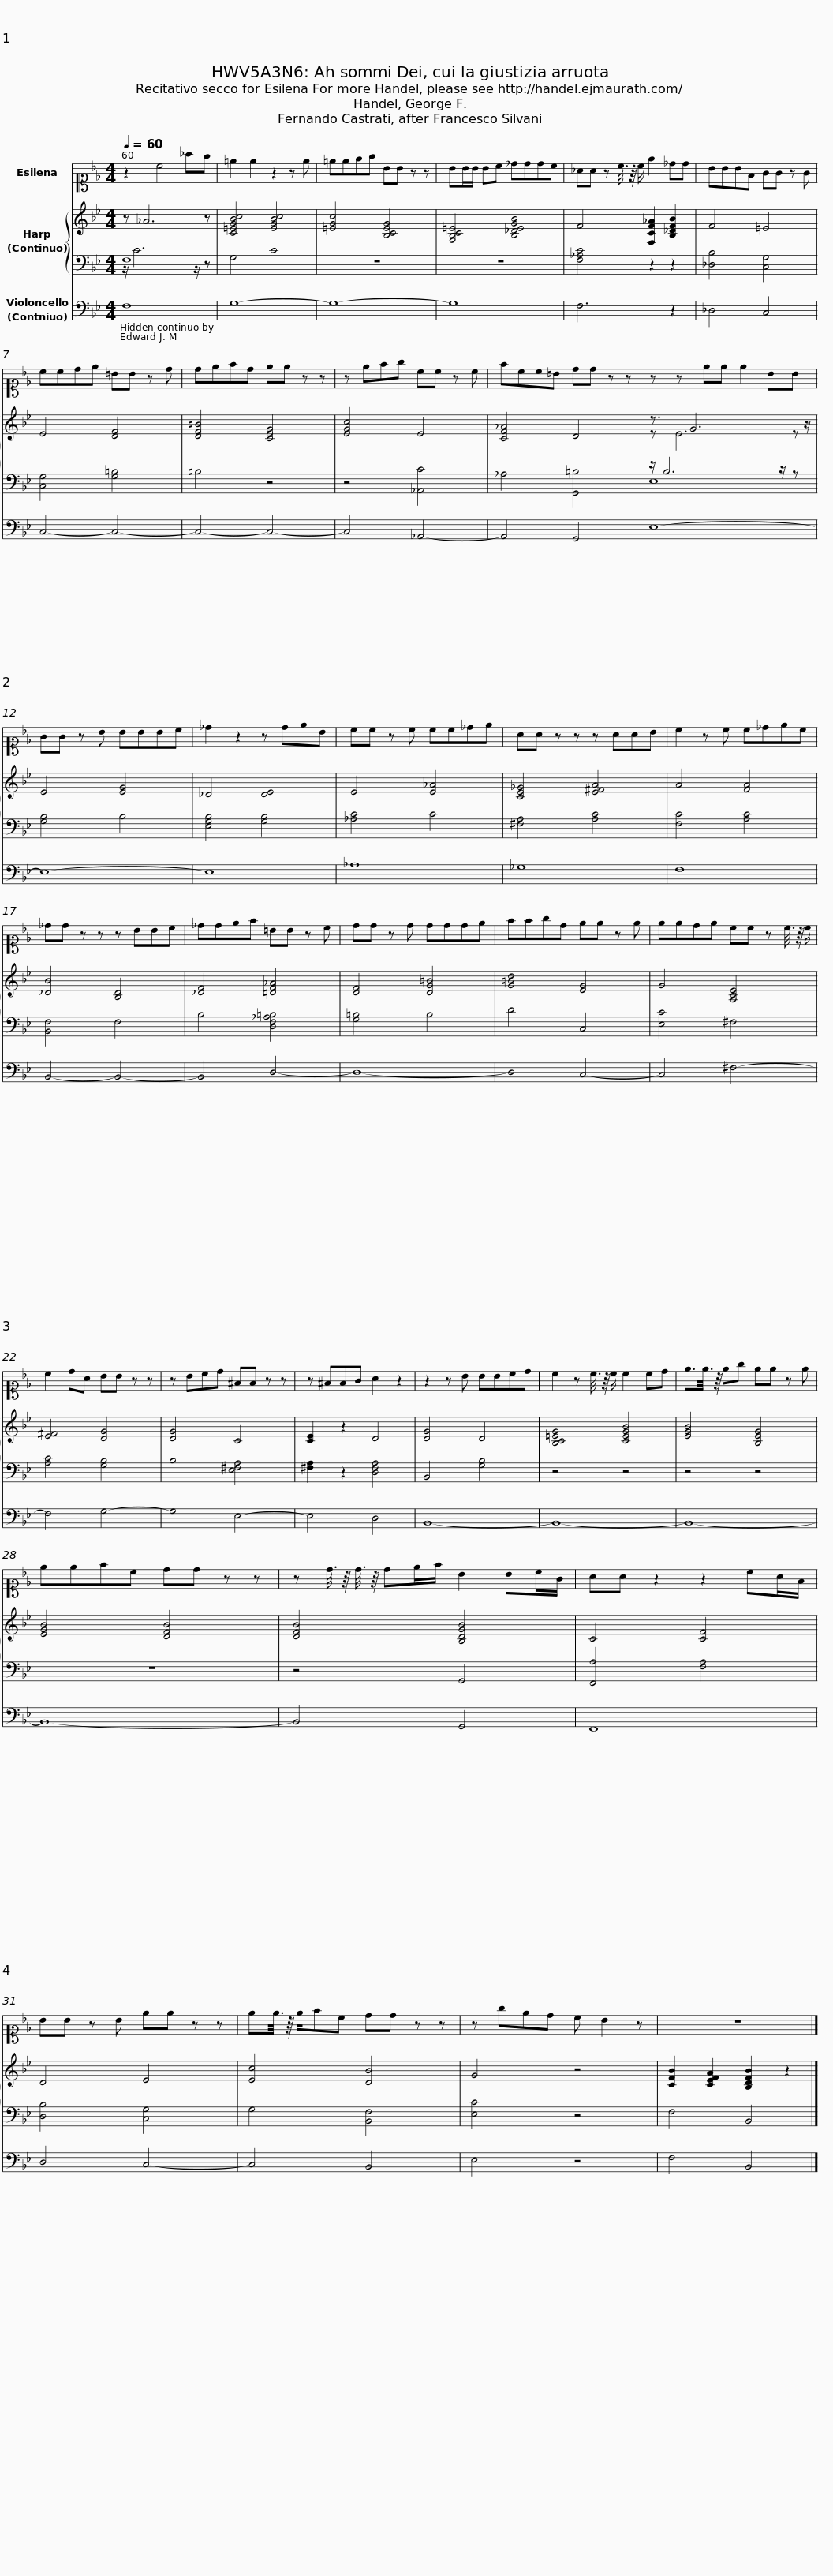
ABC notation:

X:1
%%score 1 { ( 2 5 ) | ( 3 4 ) } 6
L:1/8
Q:1/4=60
M:4/4
I:linebreak $
K:Bb
V:1 alto1
V:2 treble
V:5 treble
V:3 bass
V:4 bass
V:6 bass
V:1
 z2 c4 _ag | =e2 e2 z2 z e | =eefg BB z z | BB/B/ Bc _dddc |$ _AA z c3/8 z/8 c/ f2 _dd | %5
 BBBF GG z G | ccde =BB z d | defd ee z z |$ z efg cc z c | fcc=B dd z z | %10
 z z ee e2 BB | GG z B BBBc |$ _d2 z2 z deB | cc z c cc_de | AA z z z AAB | %15
 c2 z c c_dec |$ _dd z z z BBc | _ddef =BB z c | dd z d ddde | ffgd ee z e |$ %20
 eede cc z c3/8 z/8 c/ | c2 dA BB z z | z Bcd ^FF z z | z ^FFG A2 z2 | z2 z B BBcd |$ %25
 c2 z c3/8 z/8 c/ c2 cd | e3/2e3/8 z/8 eg ee z e | eefc dd z z | z d3/8 z/8 d3/8 z/8 de/f/ B2 Bc/G/ |$ AA z2 z2 cA/F/ | %30
 BB z B ee z z | ee3/8 z/8 e/fc dd z z | z ged c B2 z | z8 |] %34
V:2
 z _A6 z | [C=EGBc]4 [EGBc]4 | [=EGc]4 [B,CEG]4 | [G,B,C=E]4 [B,_DEGB]4 |$ F4 [F,CF_A]2 [B,_DFB]2 | %5
 F4 =E4 | E4 [DF]4 | [DF=B]4 [CEG]4 |$ [EGc]4 E4 | [CF_A]4 D4 | %10
 z3/2 G6 z/ | E4 [EG]4 |$ _D4 [DE]4 | E4 [E_A]4 | [CE_G]4 [E^FA]4 | %15
 A4 [FA]4 |$ [_DB]4 [B,D]4 | [_DF]4 [=DF_A]4 | [DF]4 [DG=B]4 | [G=Bd]4 [EG]4 |$ %20
 G4 [A,CE]4 | [E^F]4 [DG]4 | [DG]4 C4 | [CE]2 z2 D4 | [DG]4 D4 |$ %25
 [B,C=EG]4 [CEGB]4 | [EGB]4 [B,EG]4 | [EGB]4 [DFB]4 | [DFB]4 [B,DGB]4 |$ C4 [CF]4 | %30
 D4 E4 | [Ec]4 [DB]4 | G4 z4 | [CFB]2 [CEFA]2 [B,DFB]2 z2 |] %34
V:3
 F,8 | G,4 C4 | z8 | z8 |$ [F,_A,C]4 z2 z2 | %5
 [_D,B,]4 [C,G,]4 | [C,G,]4 [G,=B,]4 | =B,4 z4 |$ z4 [_A,,C]4 | _A,4 [G,,=B,]4 | %10
 z/ B,6 z/ z | [G,B,]4 B,4 |$ [E,G,B,]4 [G,B,]4 | [_A,C]4 C4 | [^F,A,]4 [A,C]4 | %15
 [F,C]4 [A,C]4 |$ [B,,F,]4 F,4 | B,4 [D,F,_A,=B,]4 | [G,=B,]4 B,4 | D4 C,4 |$ %20
 [E,C]4 ^F,4 | [A,C]4 [G,B,]4 | B,4 [E,^F,A,]4 | [^F,A,]2 z2 [D,F,A,]4 | B,,4 [G,B,]4 |$ %25
 z4 z4 | z4 z4 | z8 | z4 G,,4 |$ [F,,A,]4 [F,A,]4 | %30
 [D,B,]4 [C,G,]4 | G,4 [B,,F,]4 | [E,C]4 z4 | F,4 B,,4 |] %34
V:4
 z/ C6 z/ z | x8 | x8 | x8 |$ x8 | %5
 x8 | x8 | x8 |$ x8 | x8 | %10
 E,8 | x8 |$ x8 | x8 | x8 | %15
 x8 |$ x8 | x8 | x8 | x8 |$ %20
 x8 | x8 | x8 | x8 | x8 |$ %25
 x8 | x8 | x8 | x8 |$ x8 | %30
 x8 | x8 | x8 | x8 |] %34
V:5
 x8 | x8 | x8 | x8 |$ x8 | %5
 x8 | x8 | x8 |$ x8 | x8 | %10
 z E6 z | x8 |$ x8 | x8 | x8 | %15
 x8 |$ x8 | x8 | x8 | x8 |$ %20
 x8 | x8 | x8 | x8 | x8 |$ %25
 x8 | x8 | x8 | x8 |$ x8 | %30
 x8 | x8 | x8 | x8 |] %34
V:6
 F,8 | G,8- | G,8- | G,8 |$ F,6 z2 | %5
 _D,4 C,4 | C,4- C,4- | C,4- C,4- |$ C,4 _A,,4- | A,,4 G,,4 | %10
 E,8- | E,8- |$ E,8 | _A,8 | _G,8 | %15
 F,8 |$ B,,4- B,,4- | B,,4 D,4- | D,8- | D,4 C,4- |$ %20
 C,4 ^F,4- | F,4 G,4- | G,4 E,4- | E,4 D,4 | B,,8- |$ %25
 B,,8- | B,,8- | B,,8- | B,,4 G,,4 |$ F,,8 | %30
 D,4 C,4- | C,4 B,,4 | E,4 z4 | F,4 B,,4 |] %34
